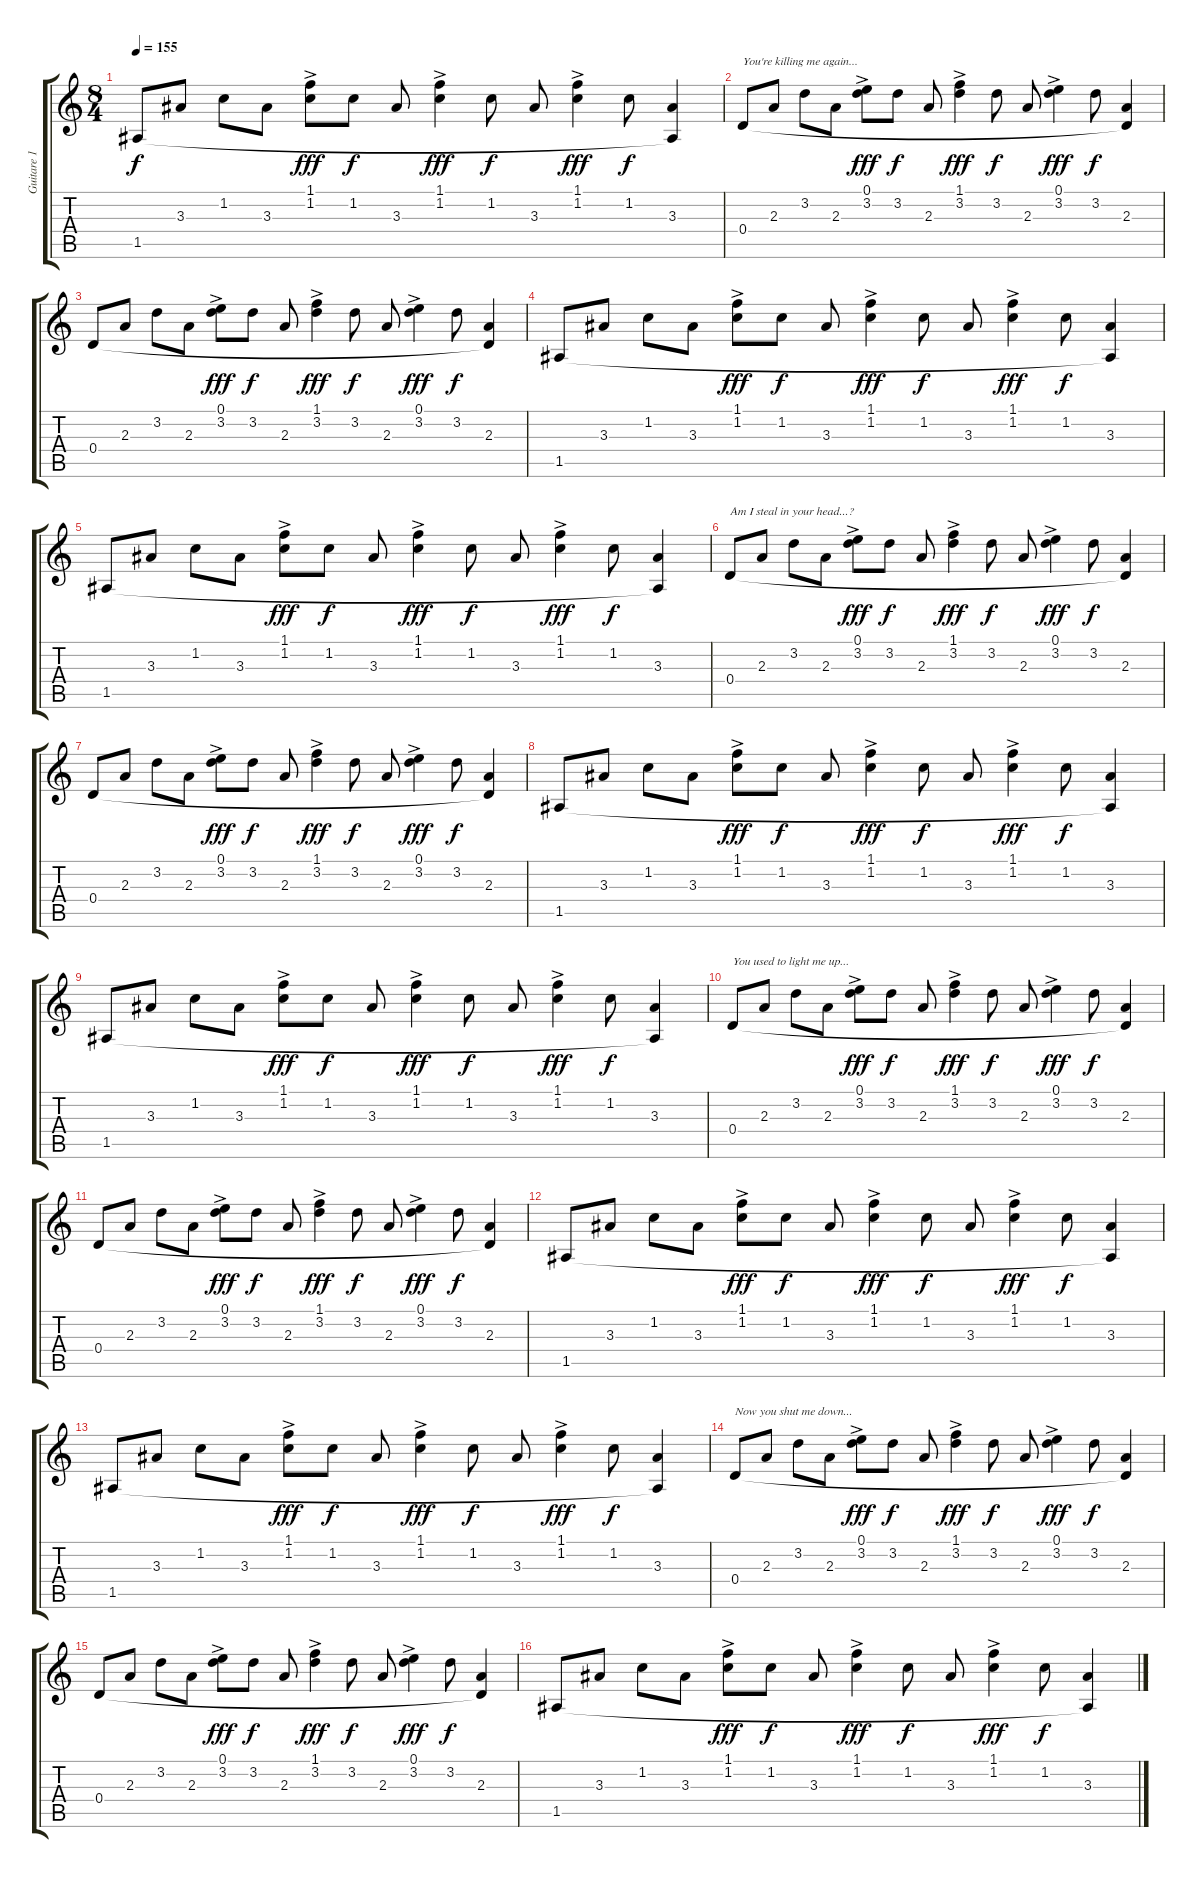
\track ("Guitare 1" "Guitare 1") {instrument acousticguitarnylon}
\staff {score tabs}
\tuning (E4 B3 G3 D3 A2 E2) {hide}
\ts (8 4)
\tempo 155
\clef g2
\ks c
1.5.8{dy f} 3.3.8 1.2.8 3.3.8 (1.1{ac} 1.2).8{dy fff} 1.2.8{dy f} 3.3.8 (1.1{ac} 1.2).4{dy fff} 1.2.8{dy f} 3.3.8 (1.1{ac} 1.2).4{dy fff} 1.2.8{dy f} (3.3 1.5{t}).4 |
0.4.8{txt "You're killing me again..."} 2.3.8 3.2.8 2.3.8 (0.1{ac} 3.2).8{dy fff} 3.2.8{dy f} 2.3.8 (1.1{ac} 3.2).4{dy fff} 3.2.8{dy f} 2.3.8 (0.1{ac} 3.2).4{dy fff} 3.2.8{dy f} (2.3 0.4{t}).4 |
0.4.8 2.3.8 3.2.8 2.3.8 (0.1{ac} 3.2).8{dy fff} 3.2.8{dy f} 2.3.8 (1.1{ac} 3.2).4{dy fff} 3.2.8{dy f} 2.3.8 (0.1{ac} 3.2).4{dy fff} 3.2.8{dy f} (2.3 0.4{t}).4 |
1.5.8 3.3.8 1.2.8 3.3.8 (1.1{ac} 1.2).8{dy fff} 1.2.8{dy f} 3.3.8 (1.1{ac} 1.2).4{dy fff} 1.2.8{dy f} 3.3.8 (1.1{ac} 1.2).4{dy fff} 1.2.8{dy f} (3.3 1.5{t}).4 |
1.5.8 3.3.8 1.2.8 3.3.8 (1.1{ac} 1.2).8{dy fff} 1.2.8{dy f} 3.3.8 (1.1{ac} 1.2).4{dy fff} 1.2.8{dy f} 3.3.8 (1.1{ac} 1.2).4{dy fff} 1.2.8{dy f} (3.3 1.5{t}).4 |
0.4.8{txt "Am I steal in your head...?"} 2.3.8 3.2.8 2.3.8 (0.1{ac} 3.2).8{dy fff} 3.2.8{dy f} 2.3.8 (1.1{ac} 3.2).4{dy fff} 3.2.8{dy f} 2.3.8 (0.1{ac} 3.2).4{dy fff} 3.2.8{dy f} (2.3 0.4{t}).4 |
0.4.8 2.3.8 3.2.8 2.3.8 (0.1{ac} 3.2).8{dy fff} 3.2.8{dy f} 2.3.8 (1.1{ac} 3.2).4{dy fff} 3.2.8{dy f} 2.3.8 (0.1{ac} 3.2).4{dy fff} 3.2.8{dy f} (2.3 0.4{t}).4 |
1.5.8 3.3.8 1.2.8 3.3.8 (1.1{ac} 1.2).8{dy fff} 1.2.8{dy f} 3.3.8 (1.1{ac} 1.2).4{dy fff} 1.2.8{dy f} 3.3.8 (1.1{ac} 1.2).4{dy fff} 1.2.8{dy f} (3.3 1.5{t}).4 |
1.5.8 3.3.8 1.2.8 3.3.8 (1.1{ac} 1.2).8{dy fff} 1.2.8{dy f} 3.3.8 (1.1{ac} 1.2).4{dy fff} 1.2.8{dy f} 3.3.8 (1.1{ac} 1.2).4{dy fff} 1.2.8{dy f} (3.3 1.5{t}).4 |
0.4.8{txt "You used to light me up..."} 2.3.8 3.2.8 2.3.8 (0.1{ac} 3.2).8{dy fff} 3.2.8{dy f} 2.3.8 (1.1{ac} 3.2).4{dy fff} 3.2.8{dy f} 2.3.8 (0.1{ac} 3.2).4{dy fff} 3.2.8{dy f} (2.3 0.4{t}).4 |
0.4.8 2.3.8 3.2.8 2.3.8 (0.1{ac} 3.2).8{dy fff} 3.2.8{dy f} 2.3.8 (1.1{ac} 3.2).4{dy fff} 3.2.8{dy f} 2.3.8 (0.1{ac} 3.2).4{dy fff} 3.2.8{dy f} (2.3 0.4{t}).4 |
1.5.8 3.3.8 1.2.8 3.3.8 (1.1{ac} 1.2).8{dy fff} 1.2.8{dy f} 3.3.8 (1.1{ac} 1.2).4{dy fff} 1.2.8{dy f} 3.3.8 (1.1{ac} 1.2).4{dy fff} 1.2.8{dy f} (3.3 1.5{t}).4 |
1.5.8 3.3.8 1.2.8 3.3.8 (1.1{ac} 1.2).8{dy fff} 1.2.8{dy f} 3.3.8 (1.1{ac} 1.2).4{dy fff} 1.2.8{dy f} 3.3.8 (1.1{ac} 1.2).4{dy fff} 1.2.8{dy f} (3.3 1.5{t}).4 |
0.4.8{txt "Now you shut me down..."} 2.3.8 3.2.8 2.3.8 (0.1{ac} 3.2).8{dy fff} 3.2.8{dy f} 2.3.8 (1.1{ac} 3.2).4{dy fff} 3.2.8{dy f} 2.3.8 (0.1{ac} 3.2).4{dy fff} 3.2.8{dy f} (2.3 0.4{t}).4 |
0.4.8 2.3.8 3.2.8 2.3.8 (0.1{ac} 3.2).8{dy fff} 3.2.8{dy f} 2.3.8 (1.1{ac} 3.2).4{dy fff} 3.2.8{dy f} 2.3.8 (0.1{ac} 3.2).4{dy fff} 3.2.8{dy f} (2.3 0.4{t}).4 |
1.5.8 3.3.8 1.2.8 3.3.8 (1.1{ac} 1.2).8{dy fff} 1.2.8{dy f} 3.3.8 (1.1{ac} 1.2).4{dy fff} 1.2.8{dy f} 3.3.8 (1.1{ac} 1.2).4{dy fff} 1.2.8{dy f} (3.3 1.5{t}).4
